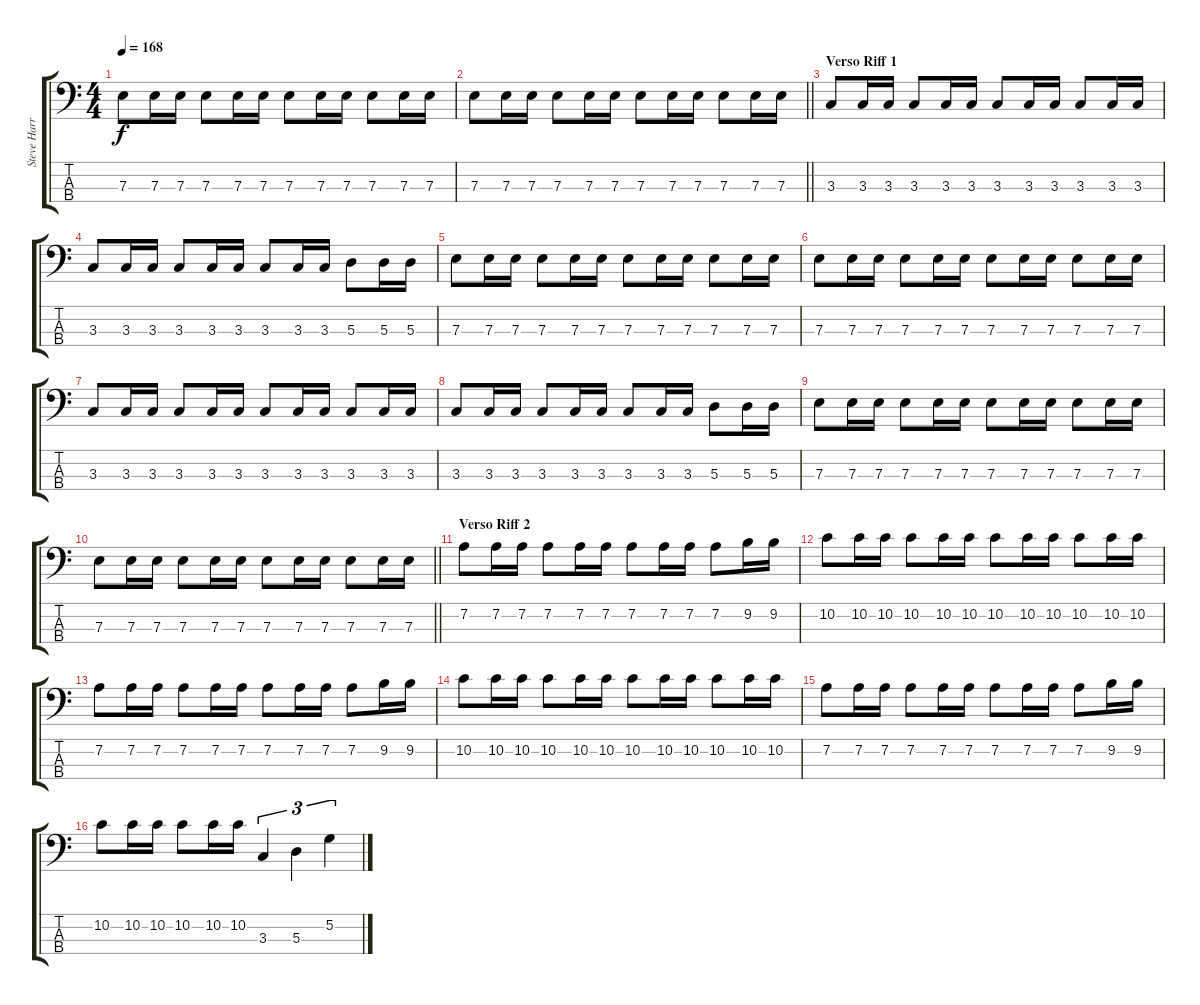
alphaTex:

\track ("Steve Harris" "Steve Harr") {instrument electricbassfinger}
\staff {score tabs}
\tuning (G2 D2 A1 E1) {hide}
\ts (4 4)
\tempo 168
\clef f4
\ks c
7.3.8{dy f} 7.3.16 7.3.16 7.3.8 7.3.16 7.3.16 7.3.8 7.3.16 7.3.16 7.3.8 7.3.16 7.3.16 |
\barLineRight lightlight
7.3.8 7.3.16 7.3.16 7.3.8 7.3.16 7.3.16 7.3.8 7.3.16 7.3.16 7.3.8 7.3.16 7.3.16 |
\section ("" "Verso Riff 1")
3.3.8 3.3.16 3.3.16 3.3.8 3.3.16 3.3.16 3.3.8 3.3.16 3.3.16 3.3.8 3.3.16 3.3.16 |
3.3.8 3.3.16 3.3.16 3.3.8 3.3.16 3.3.16 3.3.8 3.3.16 3.3.16 5.3.8 5.3.16 5.3.16 |
7.3.8 7.3.16 7.3.16 7.3.8 7.3.16 7.3.16 7.3.8 7.3.16 7.3.16 7.3.8 7.3.16 7.3.16 |
7.3.8 7.3.16 7.3.16 7.3.8 7.3.16 7.3.16 7.3.8 7.3.16 7.3.16 7.3.8 7.3.16 7.3.16 |
3.3.8 3.3.16 3.3.16 3.3.8 3.3.16 3.3.16 3.3.8 3.3.16 3.3.16 3.3.8 3.3.16 3.3.16 |
3.3.8 3.3.16 3.3.16 3.3.8 3.3.16 3.3.16 3.3.8 3.3.16 3.3.16 5.3.8 5.3.16 5.3.16 |
7.3.8 7.3.16 7.3.16 7.3.8 7.3.16 7.3.16 7.3.8 7.3.16 7.3.16 7.3.8 7.3.16 7.3.16 |
\barLineRight lightlight
7.3.8 7.3.16 7.3.16 7.3.8 7.3.16 7.3.16 7.3.8 7.3.16 7.3.16 7.3.8 7.3.16 7.3.16 |
\section ("" "Verso Riff 2")
7.2.8 7.2.16 7.2.16 7.2.8 7.2.16 7.2.16 7.2.8 7.2.16 7.2.16 7.2.8 9.2.16 9.2.16 |
10.2.8 10.2.16 10.2.16 10.2.8 10.2.16 10.2.16 10.2.8 10.2.16 10.2.16 10.2.8 10.2.16 10.2.16 |
7.2.8 7.2.16 7.2.16 7.2.8 7.2.16 7.2.16 7.2.8 7.2.16 7.2.16 7.2.8 9.2.16 9.2.16 |
10.2.8 10.2.16 10.2.16 10.2.8 10.2.16 10.2.16 10.2.8 10.2.16 10.2.16 10.2.8 10.2.16 10.2.16 |
7.2.8 7.2.16 7.2.16 7.2.8 7.2.16 7.2.16 7.2.8 7.2.16 7.2.16 7.2.8 9.2.16 9.2.16 |
10.2.8 10.2.16 10.2.16 10.2.8 10.2.16 10.2.16 3.3.4{tu (3 2)} 5.3.4{tu (3 2)} 5.2.4{tu (3 2)}
